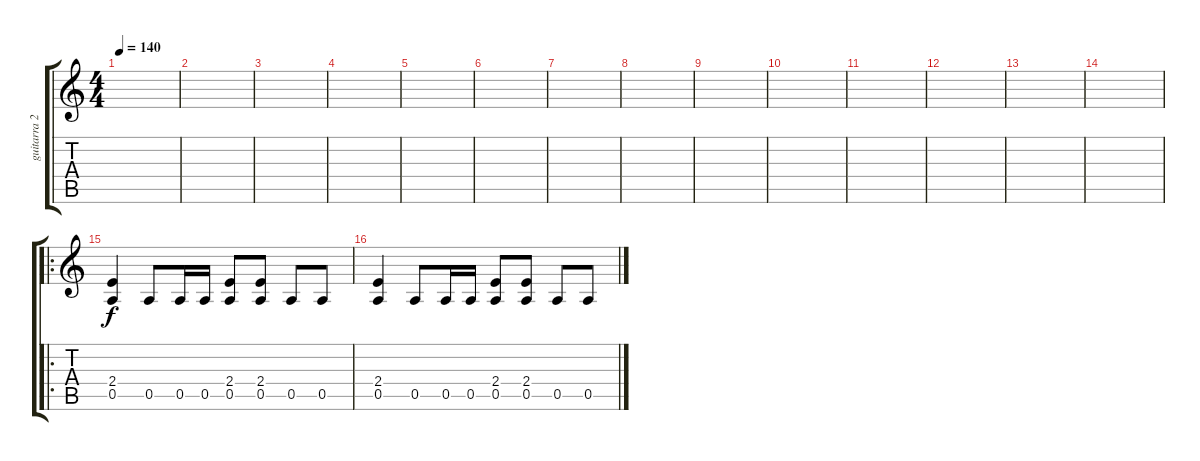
\track ("guitarra 2" "guitarra 2") {instrument distortionguitar}
\staff {score tabs}
\tuning (E4 B3 G3 D3 A2 D2) {hide}
\ts (4 4)
\tempo 140
\clef g2
\ks c
|
|
|
|
|
|
|
|
|
|
|
|
|
|
\ro
(2.4 0.5).4 0.5.8 0.5.16 0.5.16 (2.4 0.5).8 (2.4 0.5).8 0.5.8 0.5.8 |
(2.4 0.5).4 0.5.8 0.5.16 0.5.16 (2.4 0.5).8 (2.4 0.5).8 0.5.8 0.5.8
